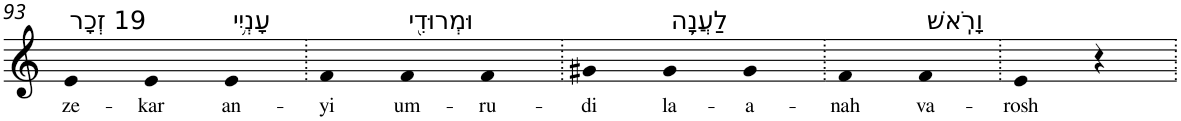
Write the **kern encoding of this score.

**kern	**text
*part1	*part1
*staff1	*staff1
*I"Piano	*
*I'Pno	*
!!LO:PB:g=z
*clefG2	*
*k[]	*
=93	=93
!LO:TX:a:t=19 זְכָר	!
!	!LO:LY:b
4e	ze-
!	!LO:LY:b
4e	-kar
!LO:TX:a:t=עָנְיִ֥י	!
!	!LO:LY:b
4e	an-
=94.	=94.
!	!LO:LY:b
4f	-yi
!LO:TX:a:t=וּמְרוּדִ֖י	!
!	!LO:LY:b
4f	um-
!	!LO:LY:b
4f	-ru-
=95.	=95.
!	!LO:LY:b
4g#X	-di
!LO:TX:a:t=לַעֲנָ֥ה	!
!	!LO:LY:b
4g#	la-
!	!LO:LY:b
4g#	-a-
=96.	=96.
!	!LO:LY:b
4f	-nah
!LO:TX:a:t=וָרֹֽאשׁ	!
!	!LO:LY:b
4f	va-
=97.	=97.
!	!LO:LY:b
4e	-rosh
4r	.
=.	=.
*-	*-
